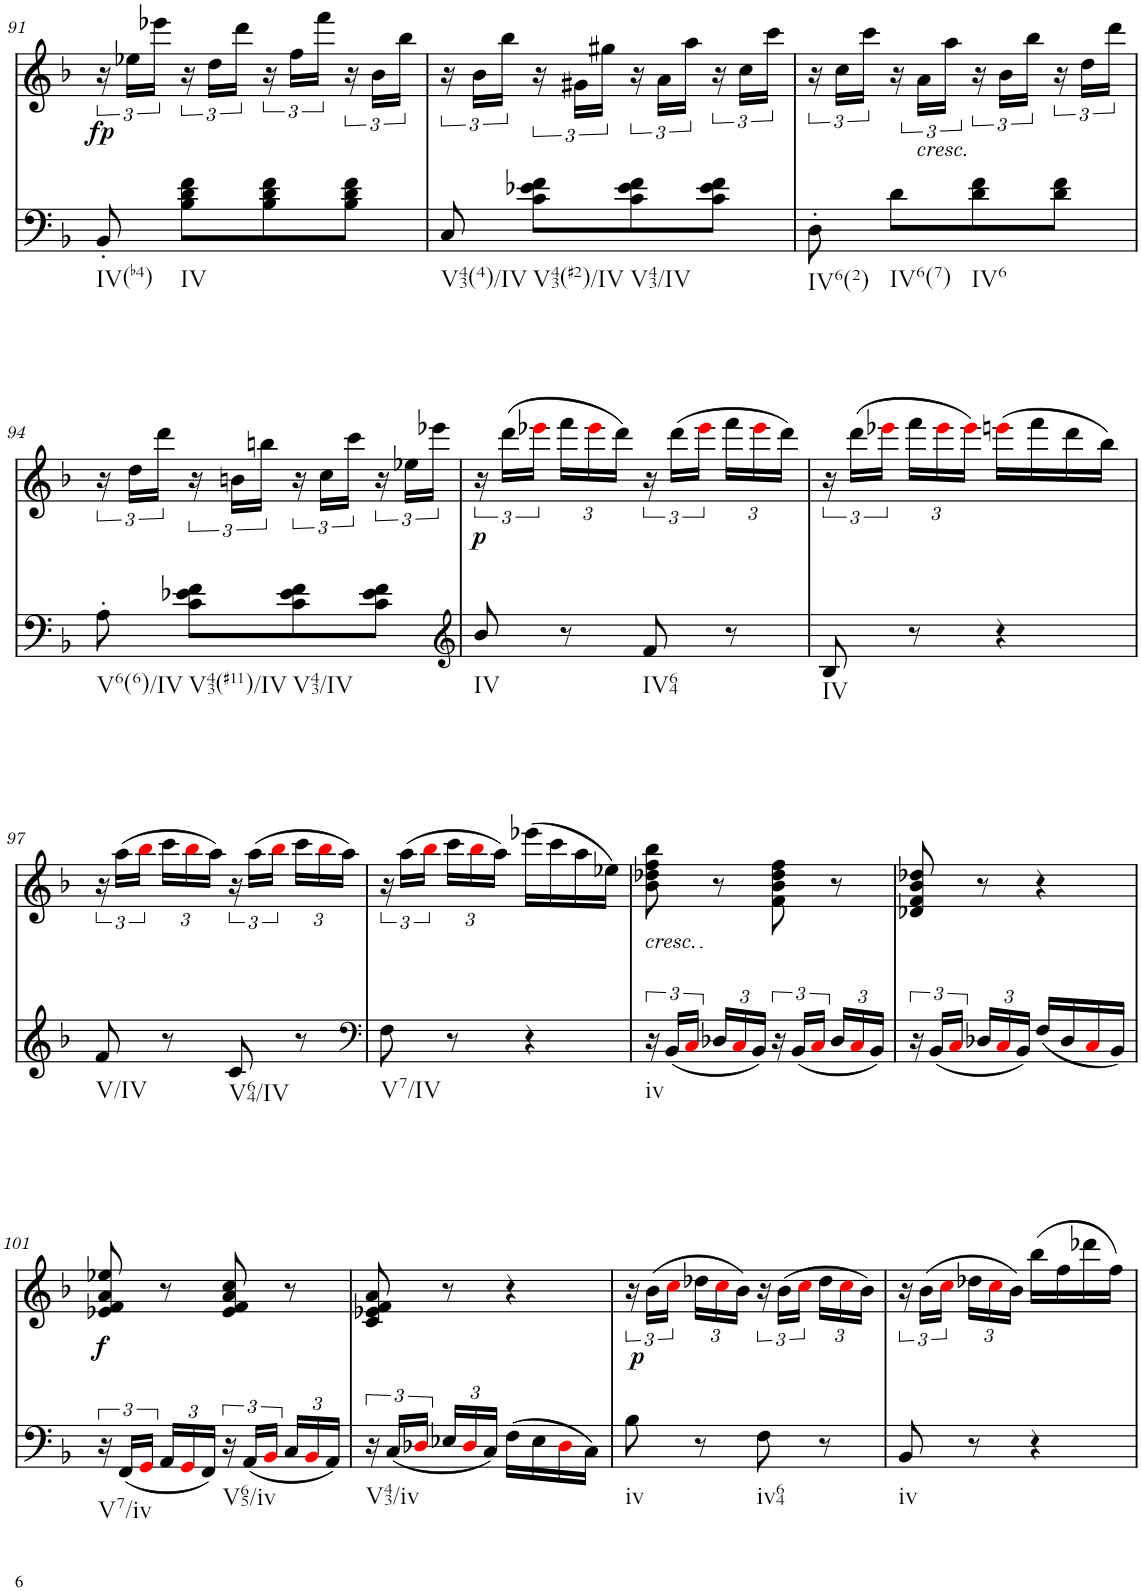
**kern	**kern	**dynam
*part2	*part1	*part1
*staff2	*staff1	*staff1
*I"piano	*I"piano	*
*I'Pno	*I'Pno	*
!!LO:PB:g=z
*clefF4	*clefG2	*
*k[b-]	*k[b-]	*
*F:	*F:	*
*M2/4	*M2/4	*
=91	=91	=91
!LO:TX:b:t=IV(b4)	!	!
!	!	!LO:DY:b
8BB-'/	24r	fp
.	24ee-X\LL	.
.	24eee-X\JJ	.
!LO:TX:b:t=IV	!	!
8B-\ 8d\ 8f\L	24r	.
.	24dd\LL	.
.	24ddd\JJ	.
8B-\ 8d\ 8f\	24r	.
.	24ff\LL	.
.	24fff\JJ	.
8B-\ 8d\ 8f\J	24r	.
.	24b-\LL	.
.	24bb-\JJ	.
=92	=92	=92
!LO:TX:b:t=V43(4)/IV	!	!
8C/	24r	.
.	24b-\LL	.
.	24bb-\JJ	.
!LO:TX:b:t=V43(#2)/IV	!	!
8c\ 8e-X\ 8f\L	24r	.
.	24g#X\LL	.
.	24gg#X\JJ	.
!LO:TX:b:t=V43/IV	!	!
8c\ 8e-\ 8f\	24r	.
.	24a\LL	.
.	24aa\JJ	.
8c\ 8e-\ 8f\J	24r	.
.	24cc\LL	.
.	24ccc\JJ	.
=93	=93	=93
!LO:TX:b:t=IV6(2)	!	!
8D'\	24r	.
.	24cc\LL	.
.	24ccc\JJ	.
!LO:TX:b:t=IV6(7)	!	!
8d\L	24r	.
!	!LO:TX:b:i:t=cresc.	!
.	24a\LL	.
.	24aa\JJ	.
!LO:TX:b:t=IV6	!	!
8d\ 8f\	24r	.
.	24b-\LL	.
.	24bb-\JJ	.
8d\ 8f\J	24r	.
.	24dd\LL	.
.	24ddd\JJ	.
!!LO:LB:g=z
=94	=94	=94
!LO:TX:b:t=V6(6)/IV	!	!
8A'\	24r	.
.	24dd\LL	.
.	24ddd\JJ	.
!LO:TX:b:t=V43(#11)/IV	!	!
8c\ 8e-X\ 8f\L	24r	.
.	24bn\LL	.
.	24bbn\JJ	.
!LO:TX:b:t=V43/IV	!	!
8c\ 8e-\ 8f\	24r	.
.	24cc\LL	.
.	24ccc\JJ	.
8c\ 8e-\ 8f\J	24r	.
.	24ee-X\LL	.
.	24eee-X\JJ	.
=95	=95	=95
*clefG2	*	*
!LO:TX:b:t=IV	!	!
!	!	!LO:DY:b
8b-/	24r	p
.	(24ddd\LL	.
.	24eee-Xi\JJ	.
*	*Xbrackettup	*
8r	24fff\LL	.
.	24eee-i\	.
.	24ddd\JJ)	.
*	*brackettup	*
!LO:TX:b:t=IV64	!	!
8f/	24r	.
.	(24ddd\LL	.
.	24eee-i\JJ	.
*	*Xbrackettup	*
8r	24fff\LL	.
.	24eee-i\	.
.	24ddd\JJ)	.
=96	=96	=96
*	*brackettup	*
!LO:TX:b:t=IV	!	!
8B-/	24r	.
.	(24ddd\LL	.
.	24eee-Xi\JJ	.
*	*Xbrackettup	*
8r	24fff\LL	.
.	24eee-i\	.
.	24eee-i\JJ)	.
4r	(16eeeni\LL	.
.	16fff\	.
.	16ddd\	.
.	16bb-\JJ)	.
!!LO:LB:g=z
=97	=97	=97
*	*brackettup	*
!LO:TX:b:t=V/IV	!	!
8f/	24r	.
.	(24aa\LL	.
.	24bb-i\JJ	.
*	*Xbrackettup	*
8r	24ccc\LL	.
.	24bb-i\	.
.	24aa\JJ)	.
*	*brackettup	*
!LO:TX:b:t=V64/IV	!	!
8c/	24r	.
.	(24aa\LL	.
.	24bb-i\JJ	.
*	*Xbrackettup	*
8r	24ccc\LL	.
.	24bb-i\	.
.	24aa\JJ)	.
=98	=98	=98
*clefF4	*	*
*	*brackettup	*
!LO:TX:b:t=V7/IV	!	!
8F\	24r	.
.	(24aa\LL	.
.	24bb-i\JJ	.
*	*Xbrackettup	*
8r	24ccc\LL	.
.	24bb-i\	.
.	24aa\JJ)	.
4r	(16eee-X\LL	.
.	16ccc\	.
.	16aa\	.
.	16ee-X\JJ)	.
=99	=99	=99
!	!LO:TX:b:i:t=cresc.	!
!LO:TX:b:t=iv	!	!
24r	8b-\ 8dd-X\ 8ff\ 8bb-\	.
(24BB-/LL	.	.
24Ci/JJ	.	.
*Xbrackettup	*	*
24D-X/LL	8r	.
24Ci/	.	.
24BB-/JJ)	.	.
*brackettup	*	*
24r	8f\ 8b-\ 8dd-\ 8ff\	.
(24BB-/LL	.	.
24Ci/JJ	.	.
*Xbrackettup	*	*
24D-/LL	8r	.
24Ci/	.	.
24BB-/JJ)	.	.
=100	=100	=100
*brackettup	*	*
24r	8d-X/ 8f/ 8b-/ 8dd-X/	.
(24BB-/LL	.	.
24Ci/JJ	.	.
*Xbrackettup	*	*
24D-X/LL	8r	.
24Ci/	.	.
24BB-/JJ)	.	.
(16F/LL	4r	.
16D-/	.	.
16Ci/	.	.
16BB-/JJ)	.	.
!!LO:LB:g=z
=101	=101	=101
*brackettup	*	*
!LO:TX:b:t=V7/iv	!	!
!	!	!LO:DY:b
24r	8e-X/ 8f/ 8a/ 8ee-X/	f
(24FF/LL	.	.
24GGi/JJ	.	.
*Xbrackettup	*	*
24AA/LL	8r	.
24GGi/	.	.
24FF/JJ)	.	.
*brackettup	*	*
!LO:TX:b:t=V65/iv	!	!
24r	8e-/ 8f/ 8a/ 8cc/	.
(24AA/LL	.	.
24BB-i/JJ	.	.
*Xbrackettup	*	*
24C/LL	8r	.
24BB-i/	.	.
24AA/JJ)	.	.
=102	=102	=102
*brackettup	*	*
!LO:TX:b:t=V43/iv	!	!
24r	8c/ 8e-X/ 8f/ 8a/	.
(24C/LL	.	.
24D-Xi/JJ	.	.
*Xbrackettup	*	*
24E-X/LL	8r	.
24D-i/	.	.
24C/JJ)	.	.
(16F\LL	4r	.
16E-\	.	.
16D-i\	.	.
16C\JJ)	.	.
=103	=103	=103
*	*brackettup	*
!LO:TX:b:t=iv	!	!
!	!	!LO:DY:b
8B-\	24r	p
.	(24b-\LL	.
.	24cci\JJ	.
*	*Xbrackettup	*
8r	24dd-X\LL	.
.	24cci\	.
.	24b-\JJ)	.
*	*brackettup	*
!LO:TX:b:t=iv64	!	!
8F\	24r	.
.	(24b-\LL	.
.	24cci\JJ	.
*	*Xbrackettup	*
8r	24dd-\LL	.
.	24cci\	.
.	24b-\JJ)	.
=104	=104	=104
*	*brackettup	*
!LO:TX:b:t=iv	!	!
8BB-/	24r	.
.	(24b-\LL	.
.	24cci\JJ	.
*	*Xbrackettup	*
8r	24dd-X\LL	.
.	24cci\	.
.	24b-\JJ)	.
4r	(16bb-\LL	.
.	16ff\	.
.	16ddd-X\	.
.	16ff\JJ)	.
=	=	=
*-	*-	*-
